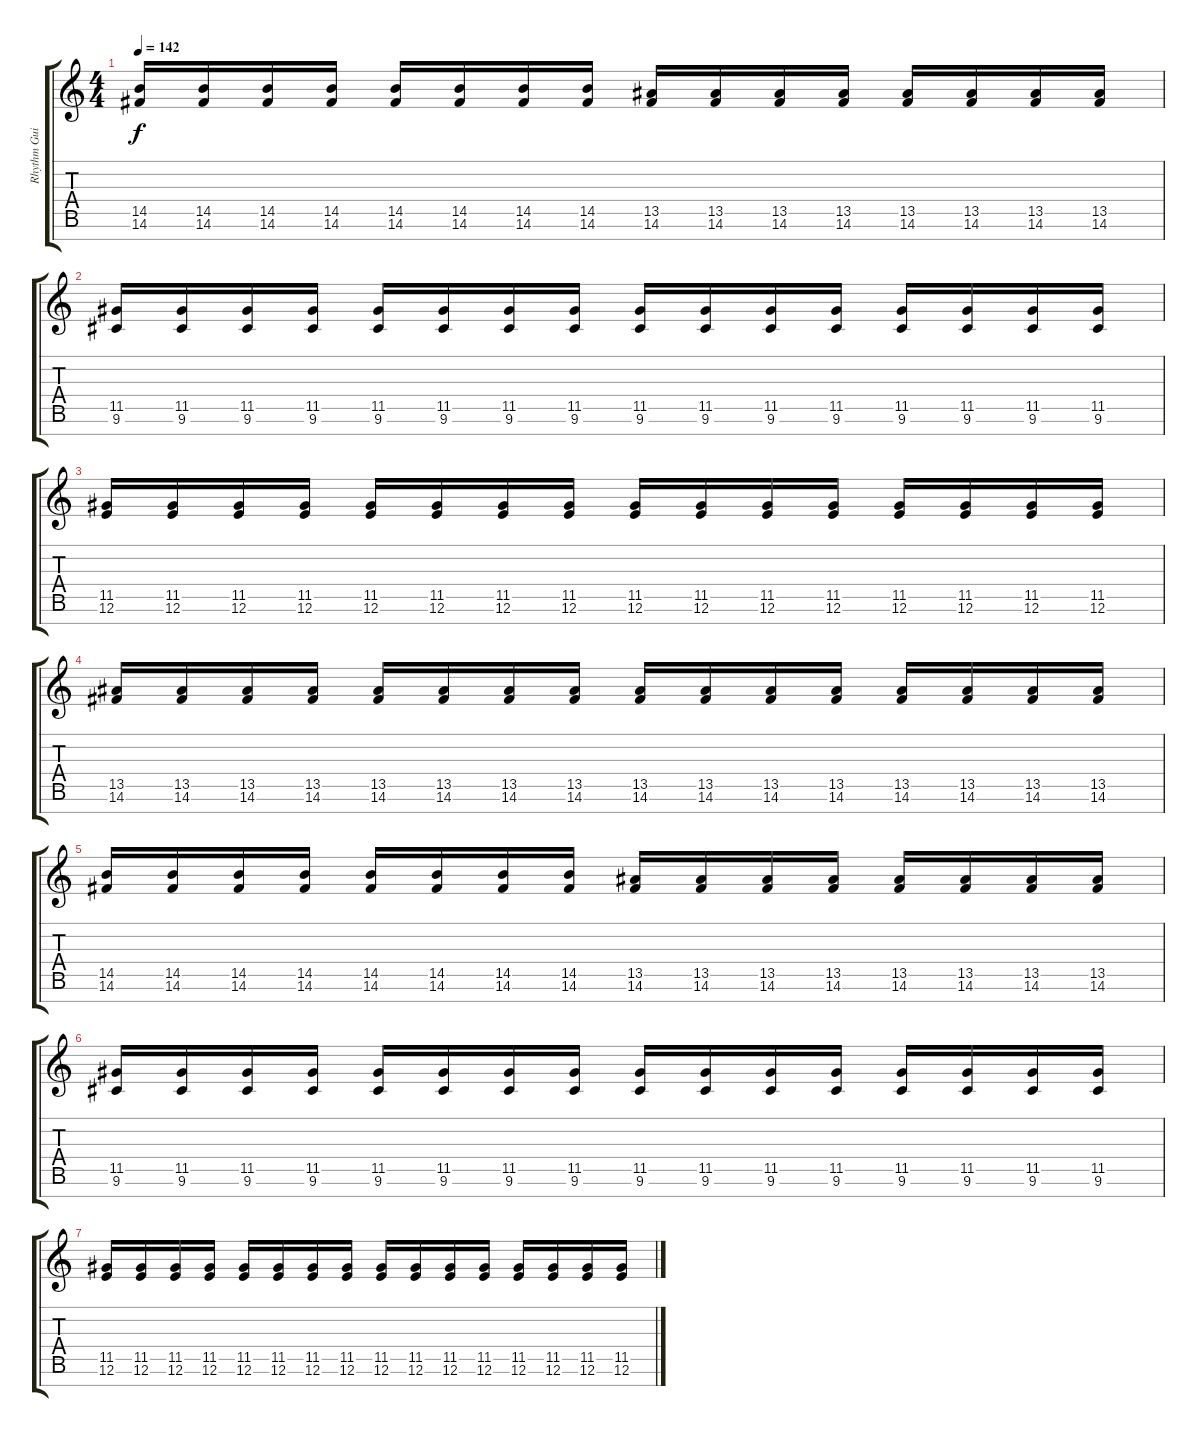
\track ("Rhythm Guitar 2" "Rhythm Gui") {instrument overdrivenguitar}
\staff {score tabs}
\tuning (E4 B3 G3 D3 A2 E2 B1) {hide}
\ts (4 4)
\tempo 142
\clef g2
\ks c
(14.5 14.6).16{dy f} (14.5 14.6).16 (14.5 14.6).16 (14.5 14.6).16 (14.5 14.6).16 (14.5 14.6).16 (14.5 14.6).16 (14.5 14.6).16 (13.5 14.6).16 (13.5 14.6).16 (13.5 14.6).16 (13.5 14.6).16 (13.5 14.6).16 (13.5 14.6).16 (13.5 14.6).16 (13.5 14.6).16 |
(11.5 9.6).16 (11.5 9.6).16 (11.5 9.6).16 (11.5 9.6).16 (11.5 9.6).16 (11.5 9.6).16 (11.5 9.6).16 (11.5 9.6).16 (11.5 9.6).16 (11.5 9.6).16 (11.5 9.6).16 (11.5 9.6).16 (11.5 9.6).16 (11.5 9.6).16 (11.5 9.6).16 (11.5 9.6).16 |
(11.5 12.6).16 (11.5 12.6).16 (11.5 12.6).16 (11.5 12.6).16 (11.5 12.6).16 (11.5 12.6).16 (11.5 12.6).16 (11.5 12.6).16 (11.5 12.6).16 (11.5 12.6).16 (11.5 12.6).16 (11.5 12.6).16 (11.5 12.6).16 (11.5 12.6).16 (11.5 12.6).16 (11.5 12.6).16 |
(13.5 14.6).16 (13.5 14.6).16 (13.5 14.6).16 (13.5 14.6).16 (13.5 14.6).16 (13.5 14.6).16 (13.5 14.6).16 (13.5 14.6).16 (13.5 14.6).16 (13.5 14.6).16 (13.5 14.6).16 (13.5 14.6).16 (13.5 14.6).16 (13.5 14.6).16 (13.5 14.6).16 (13.5 14.6).16 |
(14.5 14.6).16 (14.5 14.6).16 (14.5 14.6).16 (14.5 14.6).16 (14.5 14.6).16 (14.5 14.6).16 (14.5 14.6).16 (14.5 14.6).16 (13.5 14.6).16 (13.5 14.6).16 (13.5 14.6).16 (13.5 14.6).16 (13.5 14.6).16 (13.5 14.6).16 (13.5 14.6).16 (13.5 14.6).16 |
(11.5 9.6).16 (11.5 9.6).16 (11.5 9.6).16 (11.5 9.6).16 (11.5 9.6).16 (11.5 9.6).16 (11.5 9.6).16 (11.5 9.6).16 (11.5 9.6).16 (11.5 9.6).16 (11.5 9.6).16 (11.5 9.6).16 (11.5 9.6).16 (11.5 9.6).16 (11.5 9.6).16 (11.5 9.6).16 |
(11.5 12.6).16 (11.5 12.6).16 (11.5 12.6).16 (11.5 12.6).16 (11.5 12.6).16 (11.5 12.6).16 (11.5 12.6).16 (11.5 12.6).16 (11.5 12.6).16 (11.5 12.6).16 (11.5 12.6).16 (11.5 12.6).16 (11.5 12.6).16 (11.5 12.6).16 (11.5 12.6).16 (11.5 12.6).16
